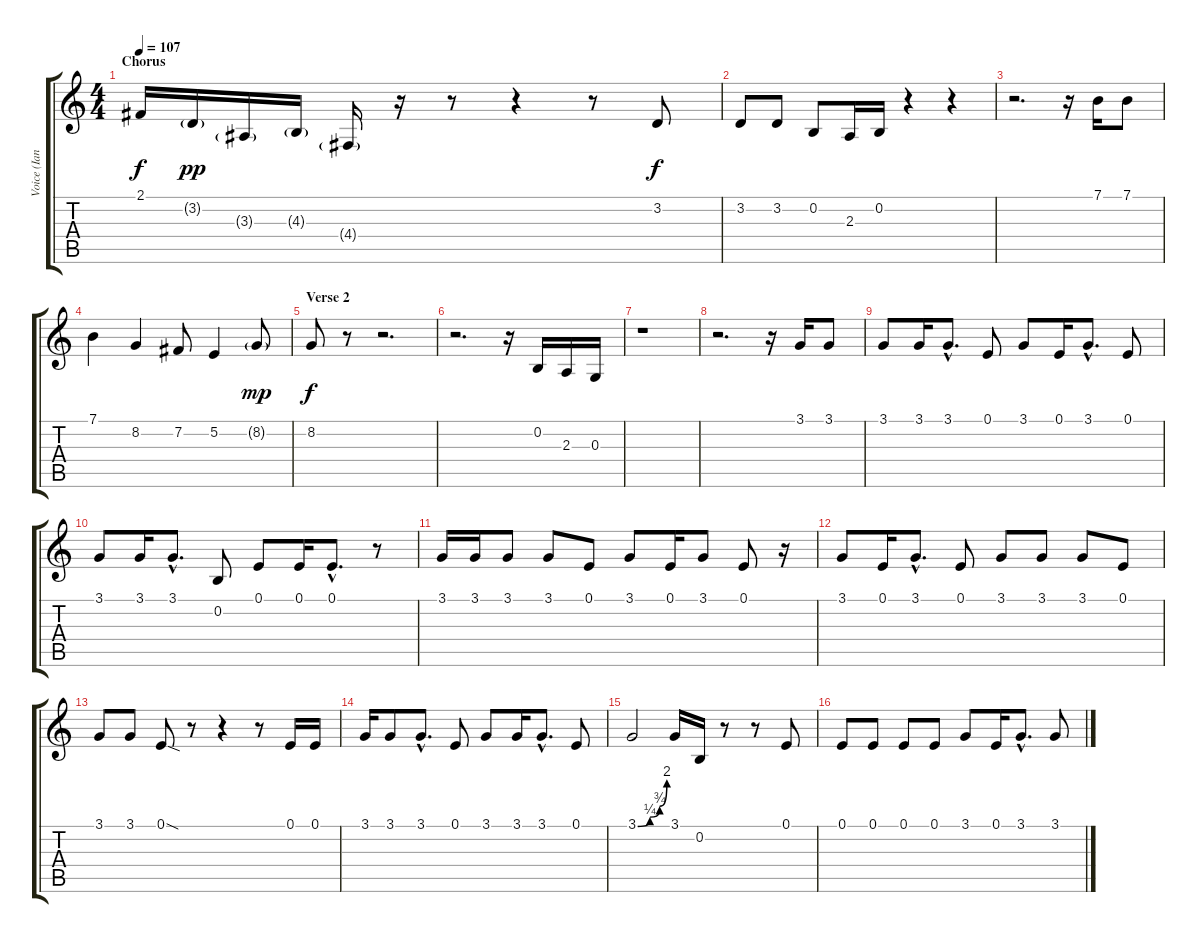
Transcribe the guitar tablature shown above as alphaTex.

\track ("Voice (Ian Gillan)" "Voice (Ian") {instrument tenorsax}
\staff {score tabs}
\tuning (E4 B3 G3 D3 A2 E2) {hide}
\ts (4 4)
\section ("" "Chorus")
\tempo 107
\clef g2
\ks c
2.1.16{dy f} 3.2{g}.16{dy pp} 3.3{g}.16 4.3{g}.16 4.4{g}.16 r.16 r.8 r.4 r.8 3.2.8{dy f} |
3.2.8 3.2.8 0.2.8 2.3.16 0.2.16 r.4 r.4 |
r.2{d} r.16 7.1.16 7.1.8 |
7.1.4 8.2.4 7.2.8 5.2.4 8.2{g}.8{dy mp} |
\section ("" "Verse 2")
8.2.8{dy f} r.8 r.2{d} |
r.2{d} r.16 0.2.16 2.3.16 0.3.16 |
r.1 |
r.2{d} r.16 3.1.16 3.1.8 |
3.1.8 3.1.16 3.1{hac}.8{d} 0.1.8 3.1.8 0.1.16 3.1{hac}.8{d} 0.1.8 |
3.1.8 3.1.16 3.1{hac}.8{d} 0.2.8 0.1.8 0.1.16 0.1{hac}.8{d} r.8 |
3.1.16 3.1.16 3.1.8 3.1.8 0.1.8 3.1.8 0.1.16 3.1.8 0.1.8 r.16 |
3.1.8 0.1.16 3.1{hac}.8{d} 0.1.8 3.1.8 3.1.8 3.1.8 0.1.8 |
3.1.8 3.1.8 0.1{sod}.8 r.8 r.4 r.8 0.1.16 0.1.16 |
3.1.16 3.1.8 3.1{hac}.8{d} 0.1.8 3.1.8 3.1.16 3.1{hac}.8{d} 0.1.8 |
3.1{be (custom 0 0 25 1 45 3 60 8)}.2 3.1.16 0.2.16 r.8 r.8 0.1.8 |
0.1.8 0.1.8 0.1.8 0.1.8 3.1.8 0.1.16 3.1{hac}.8{d} 3.1.8
